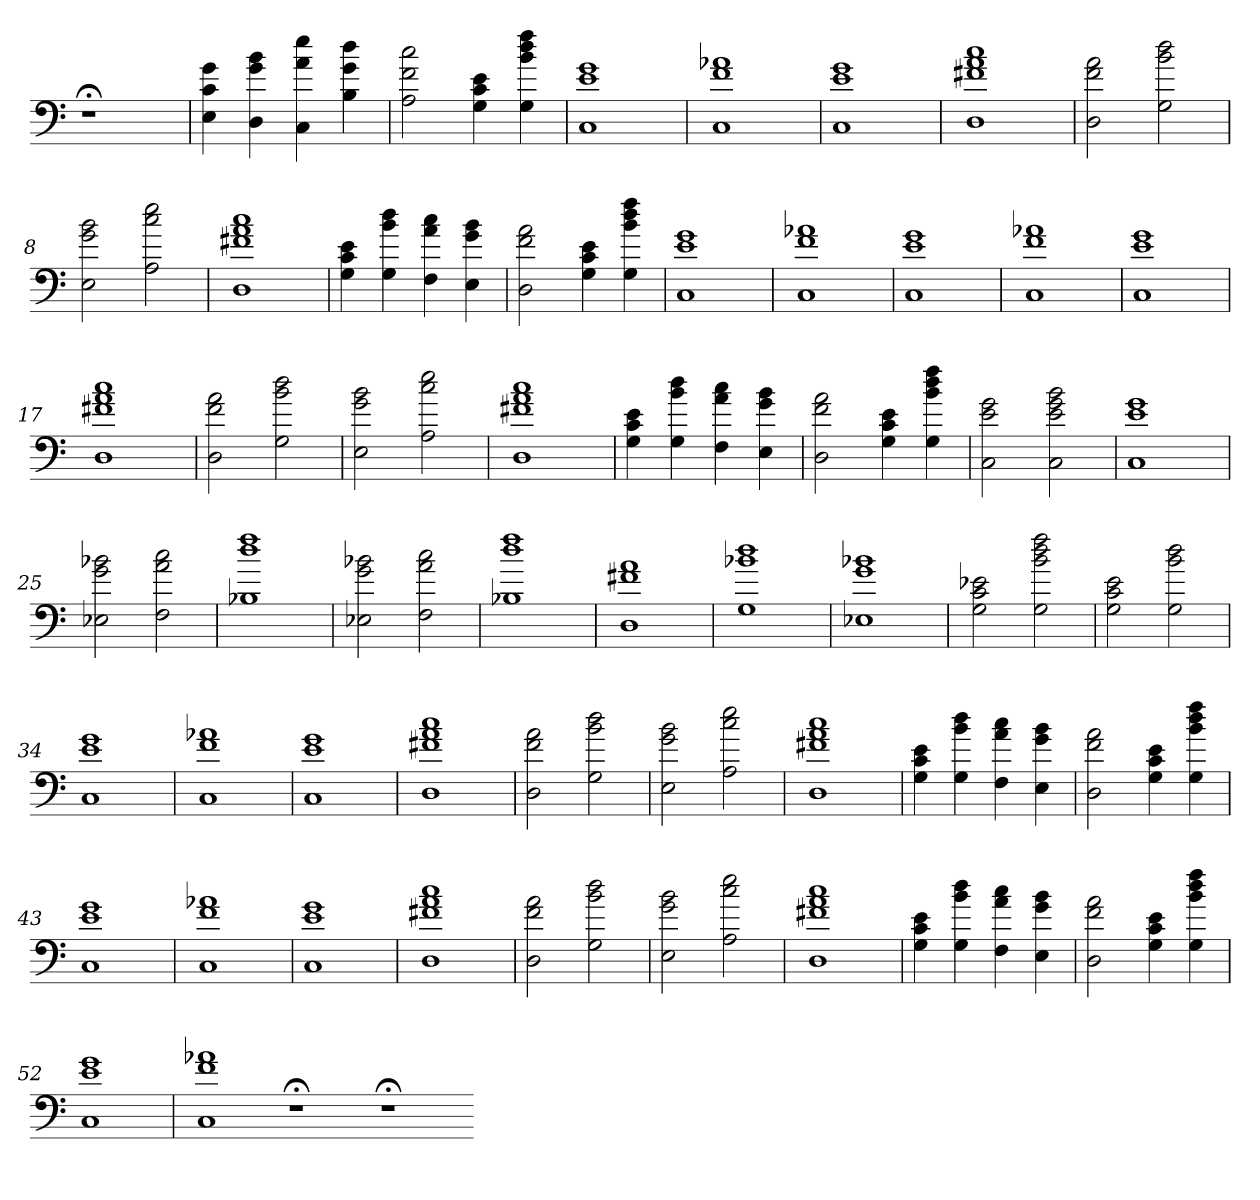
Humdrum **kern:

**kern
*part1
*staff1
=
1r;<
=1
4E 4c 4g
4D 4g 4b
4C 4a 4ee
4B 4g 4dd
=2
2A 2f 2cc
4G 4c 4e
4G 4b 4dd 4ff
=3
1C 1e 1g
=4
1C 1f 1a-X
=5
1C 1e 1g
=6
1D 1f#X 1a 1cc
=7
2D 2f 2a
2G 2b 2dd
=8
2E 2g 2b
2A 2cc 2ee
=9
1D 1f#X 1a 1cc
=10
4G 4c 4e
4G 4b 4dd
4F 4a 4cc
4E 4g 4b
=11
2D 2f 2a
4G 4c 4e
4G 4b 4dd 4ff
=12
1C 1e 1g
=13
1C 1f 1a-X
=14
1C 1e 1g
=15
1C 1f 1a-X
=16
1C 1e 1g
=17
1D 1f#X 1a 1cc
=18
2D 2f 2a
2G 2b 2dd
=19
2E 2g 2b
2A 2cc 2ee
=20
1D 1f#X 1a 1cc
=21
4G 4c 4e
4G 4b 4dd
4F 4a 4cc
4E 4g 4b
=22
2D 2f 2a
4G 4c 4e
4G 4b 4dd 4ff
=23
2C 2e 2g
2C 2e 2g 2b
=24
1C 1e 1g
=25
2E-X 2g 2b-X
2F 2a 2cc
=26
1B-X 1dd 1ff
=27
2E-X 2g 2b-X
2F 2a 2cc
=28
1B-X 1dd 1ff
=29
1D 1f#X 1a
=30
1G 1b-X 1dd
=31
1E-X 1g 1b-X
=32
2G 2c 2e-X
2G 2b 2dd 2ff
=33
2G 2c 2e
2G 2b 2dd
=34
1C 1e 1g
=35
1C 1f 1a-X
=36
1C 1e 1g
=37
1D 1f#X 1a 1cc
=38
2D 2f 2a
2G 2b 2dd
=39
2E 2g 2b
2A 2cc 2ee
=40
1D 1f#X 1a 1cc
=41
4G 4c 4e
4G 4b 4dd
4F 4a 4cc
4E 4g 4b
=42
2D 2f 2a
4G 4c 4e
4G 4b 4dd 4ff
=43
1C 1e 1g
=44
1C 1f 1a-X
=45
1C 1e 1g
=46
1D 1f#X 1a 1cc
=47
2D 2f 2a
2G 2b 2dd
=48
2E 2g 2b
2A 2cc 2ee
=49
1D 1f#X 1a 1cc
=50
4G 4c 4e
4G 4b 4dd
4F 4a 4cc
4E 4g 4b
=51
2D 2f 2a
4G 4c 4e
4G 4b 4dd 4ff
=52
1C 1e 1g
=53
1C 1f 1a-X
1r;<
1r;<
=-
*-
